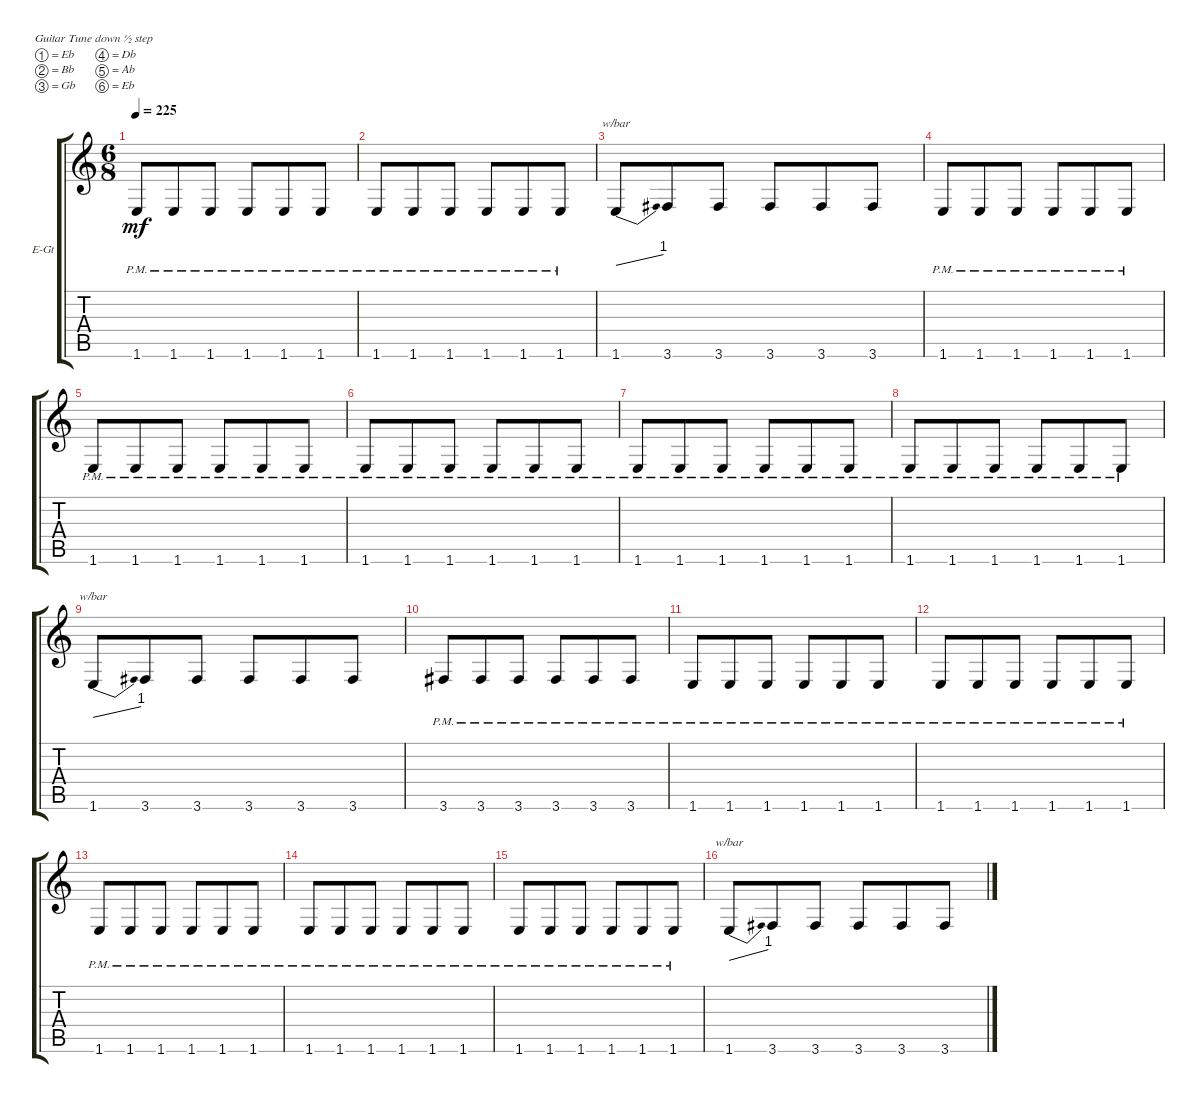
\bracketExtendMode groupsimilarinstruments
\firstSystemTrackNameOrientation horizontal
\otherSystemsTrackNameOrientation horizontal
\track ("right" "E-Gt") {instrument distortionguitar}
\staff {score tabs}
\tuning (Eb4 Bb3 Gb3 Db3 Ab2 Eb2)
\ts (6 8)
\tempo 225
\clef g2
\ks c
1.6{pm}.8{dy mf} 1.6{pm}.8 1.6{pm}.8 1.6{pm}.8 1.6{pm}.8 1.6{pm}.8 |
1.6{pm}.8 1.6{pm}.8 1.6{pm}.8 1.6{pm}.8 1.6{pm}.8 1.6{pm}.8 |
1.6.8{tbe (dive default 18 0 52.199999999999996 4)} 3.6.8 3.6.8 3.6.8 3.6.8 3.6.8 |
1.6{pm}.8 1.6{pm}.8 1.6{pm}.8 1.6{pm}.8 1.6{pm}.8 1.6{pm}.8 |
1.6{pm}.8 1.6{pm}.8 1.6{pm}.8 1.6{pm}.8 1.6{pm}.8 1.6{pm}.8 |
1.6{pm}.8 1.6{pm}.8 1.6{pm}.8 1.6{pm}.8 1.6{pm}.8 1.6{pm}.8 |
1.6{pm}.8 1.6{pm}.8 1.6{pm}.8 1.6{pm}.8 1.6{pm}.8 1.6{pm}.8 |
1.6{pm}.8 1.6{pm}.8 1.6{pm}.8 1.6{pm}.8 1.6{pm}.8 1.6{pm}.8 |
1.6.8{tbe (dive default 12 0 39 4)} 3.6.8 3.6.8 3.6.8 3.6.8 3.6.8 |
3.6{pm}.8 3.6{pm}.8 3.6{pm}.8 3.6{pm}.8 3.6{pm}.8 3.6{pm}.8 |
1.6{pm}.8 1.6{pm}.8 1.6{pm}.8 1.6{pm}.8 1.6{pm}.8 1.6{pm}.8 |
1.6{pm}.8 1.6{pm}.8 1.6{pm}.8 1.6{pm}.8 1.6{pm}.8 1.6{pm}.8 |
1.6{pm}.8 1.6{pm}.8 1.6{pm}.8 1.6{pm}.8 1.6{pm}.8 1.6{pm}.8 |
1.6{pm}.8 1.6{pm}.8 1.6{pm}.8 1.6{pm}.8 1.6{pm}.8 1.6{pm}.8 |
1.6{pm}.8 1.6{pm}.8 1.6{pm}.8 1.6{pm}.8 1.6{pm}.8 1.6{pm}.8 |
1.6.8{tbe (dive default 18 0 52.199999999999996 4)} 3.6.8 3.6.8 3.6.8 3.6.8 3.6.8
